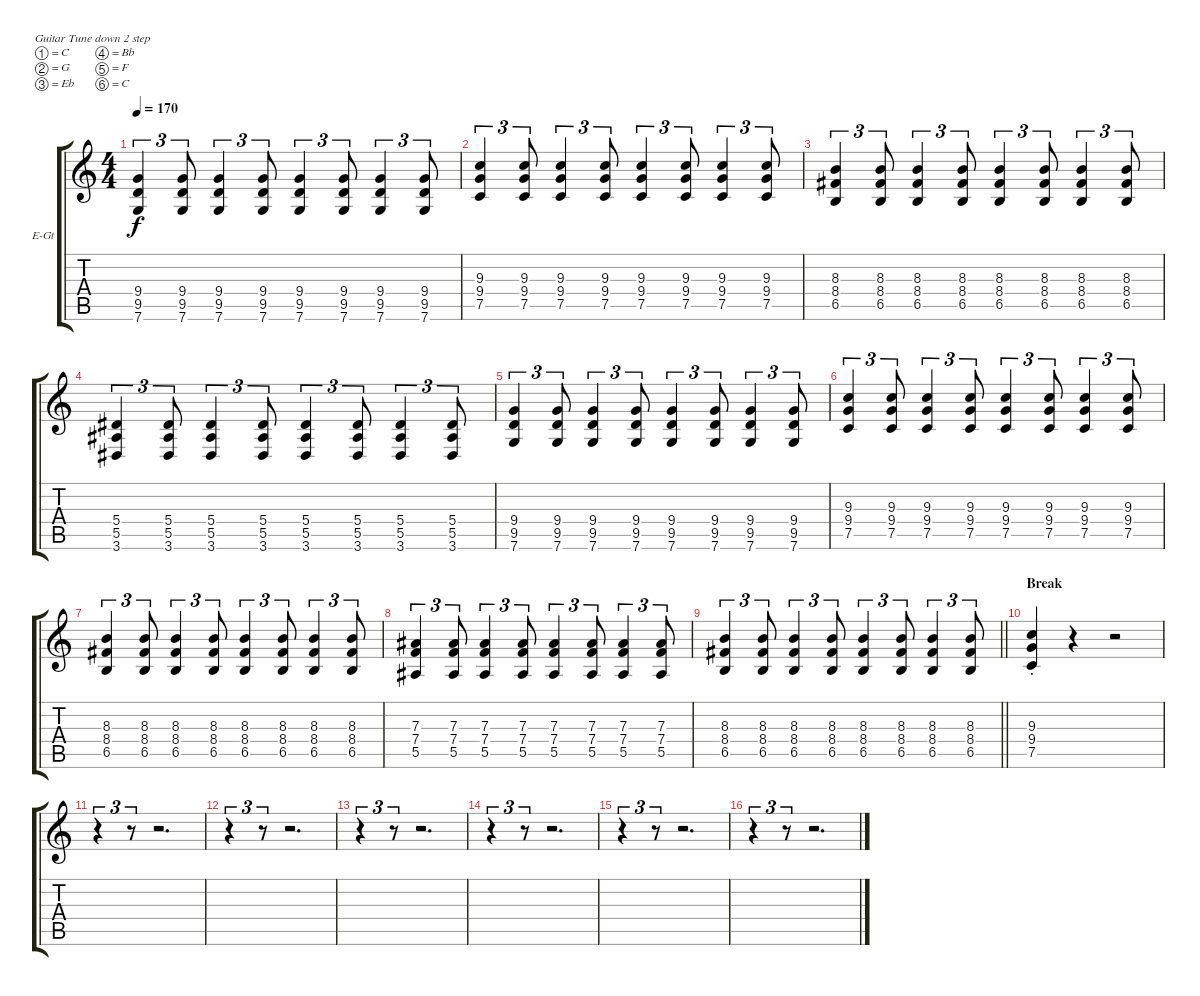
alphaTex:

\bracketExtendMode groupsimilarinstruments
\firstSystemTrackNameOrientation horizontal
\otherSystemsTrackNameOrientation horizontal
\track ("Josh Homme [Guitar1]" "E-Gt") {instrument distortionguitar}
\staff {score tabs}
\tuning (C4 G3 Eb3 Bb2 F2 C2)
\ts (4 4)
\tempo 170
\clef g2
\ks c
(9.4 9.5 7.6).4{tu (3 2) dy f} (9.4 9.5 7.6).8{tu (3 2)} (9.4 9.5 7.6).4{tu (3 2)} (9.4 9.5 7.6).8{tu (3 2)} (9.4 9.5 7.6).4{tu (3 2)} (9.4 9.5 7.6).8{tu (3 2)} (9.4 9.5 7.6).4{tu (3 2)} (9.4 9.5 7.6).8{tu (3 2)} |
(9.3 9.4 7.5).4{tu (3 2)} (9.3 9.4 7.5).8{tu (3 2)} (9.3 9.4 7.5).4{tu (3 2)} (9.3 9.4 7.5).8{tu (3 2)} (9.3 9.4 7.5).4{tu (3 2)} (9.3 9.4 7.5).8{tu (3 2)} (9.3 9.4 7.5).4{tu (3 2)} (9.3 9.4 7.5).8{tu (3 2)} |
(8.3 8.4 6.5).4{tu (3 2)} (8.3 8.4 6.5).8{tu (3 2)} (8.3 8.4 6.5).4{tu (3 2)} (8.3 8.4 6.5).8{tu (3 2)} (8.3 8.4 6.5).4{tu (3 2)} (8.3 8.4 6.5).8{tu (3 2)} (8.3 8.4 6.5).4{tu (3 2)} (8.3 8.4 6.5).8{tu (3 2)} |
(5.4 5.5 3.6).4{tu (3 2)} (5.4 5.5 3.6).8{tu (3 2)} (5.4 5.5 3.6).4{tu (3 2)} (5.4 5.5 3.6).8{tu (3 2)} (5.4 5.5 3.6).4{tu (3 2)} (5.4 5.5 3.6).8{tu (3 2)} (5.4 5.5 3.6).4{tu (3 2)} (5.4 5.5 3.6).8{tu (3 2)} |
(9.4 9.5 7.6).4{tu (3 2)} (9.4 9.5 7.6).8{tu (3 2)} (9.4 9.5 7.6).4{tu (3 2)} (9.4 9.5 7.6).8{tu (3 2)} (9.4 9.5 7.6).4{tu (3 2)} (9.4 9.5 7.6).8{tu (3 2)} (9.4 9.5 7.6).4{tu (3 2)} (9.4 9.5 7.6).8{tu (3 2)} |
(9.3 9.4 7.5).4{tu (3 2)} (9.3 9.4 7.5).8{tu (3 2)} (9.3 9.4 7.5).4{tu (3 2)} (9.3 9.4 7.5).8{tu (3 2)} (9.3 9.4 7.5).4{tu (3 2)} (9.3 9.4 7.5).8{tu (3 2)} (9.3 9.4 7.5).4{tu (3 2)} (9.3 9.4 7.5).8{tu (3 2)} |
(8.3 8.4 6.5).4{tu (3 2)} (8.3 8.4 6.5).8{tu (3 2)} (8.3 8.4 6.5).4{tu (3 2)} (8.3 8.4 6.5).8{tu (3 2)} (8.3 8.4 6.5).4{tu (3 2)} (8.3 8.4 6.5).8{tu (3 2)} (8.3 8.4 6.5).4{tu (3 2)} (8.3 8.4 6.5).8{tu (3 2)} |
(7.3 7.4 5.5).4{tu (3 2)} (7.3 7.4 5.5).8{tu (3 2)} (7.3 7.4 5.5).4{tu (3 2)} (7.3 7.4 5.5).8{tu (3 2)} (7.3 7.4 5.5).4{tu (3 2)} (7.3 7.4 5.5).8{tu (3 2)} (7.3 7.4 5.5).4{tu (3 2)} (7.3 7.4 5.5).8{tu (3 2)} |
\barLineRight lightlight
(8.3 8.4 6.5).4{tu (3 2)} (8.3 8.4 6.5).8{tu (3 2)} (8.3 8.4 6.5).4{tu (3 2)} (8.3 8.4 6.5).8{tu (3 2)} (8.3 8.4 6.5).4{tu (3 2)} (8.3 8.4 6.5).8{tu (3 2)} (8.3 8.4 6.5).4{tu (3 2)} (8.3 8.4 6.5).8{tu (3 2)} |
\section ("" "Break")
(9.3{st} 9.4{st} 7.5{st}).4 r.4 r.2 |
r.4{tu (3 2)} r.8{tu (3 2)} r.2{d} |
r.4{tu (3 2)} r.8{tu (3 2)} r.2{d} |
r.4{tu (3 2)} r.8{tu (3 2)} r.2{d} |
r.4{tu (3 2)} r.8{tu (3 2)} r.2{d} |
r.4{tu (3 2)} r.8{tu (3 2)} r.2{d} |
r.4{tu (3 2)} r.8{tu (3 2)} r.2{d}
